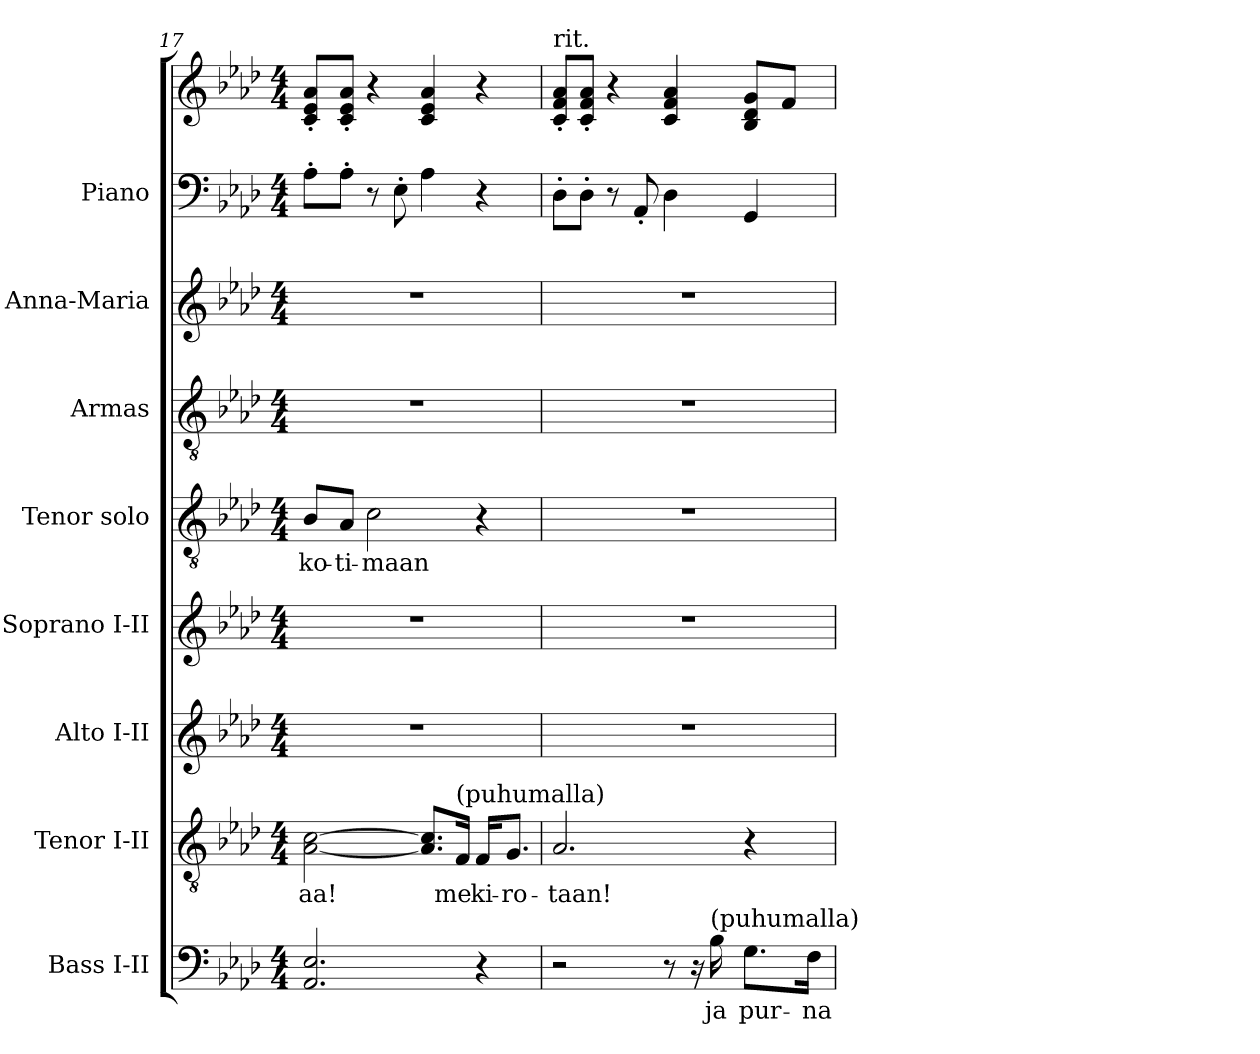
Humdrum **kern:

**kern	**text	**kern	**text	**kern	**kern	**kern	**text	**kern	**kern	**kern	**kern
*part8	*part8	*part7	*part7	*part6	*part5	*part4	*part4	*part3	*part2	*part1	*part1
*staff9	*staff9	*staff8	*staff8	*staff7	*staff6	*staff5	*staff5	*staff4	*staff3	*staff2	*staff1
*I"Bass I-II	*	*I"Tenor I-II	*	*I"Alto I-II	*I"Soprano I-II	*I"Tenor solo	*	*I"Armas	*I"Anna-Maria	*I"Piano	*
*I'B.	*	*I'T.	*	*I'A.	*I'S.	*I'T. Solo	*	*I'Armas	*I'A-M	*I'Pno.	*
*clefF4	*	*clefGv2	*	*clefG2	*clefG2	*clefGv2	*	*clefGv2	*clefG2	*clefF4	*clefG2
*	*	*ITrd7c12	*	*	*	*ITrd7c12	*	*ITrd7c12	*	*	*
*k[b-e-a-d-]	*	*k[b-e-a-d-]	*	*k[b-e-a-d-]	*k[b-e-a-d-]	*k[b-e-a-d-]	*	*k[b-e-a-d-]	*k[b-e-a-d-]	*k[b-e-a-d-]	*k[b-e-a-d-]
*A-:	*	*A-:	*	*A-:	*A-:	*A-:	*	*A-:	*A-:	*A-:	*A-:
*M4/4	*	*M4/4	*	*M4/4	*M4/4	*M4/4	*	*M4/4	*M4/4	*M4/4	*M4/4
=17	=17	=17	=17	=17	=17	=17	=17	=17	=17	=17	=17
!	!	!	!LO:LY:b:color=#000000	!	!	!	!	!	!	!	!
!	!	!	!	!	!	!	!LO:LY:b:color=#000000	!	!	!	!
2.AA-i/ 2.E-i	.	[<2AA-i\ [>2Ci	-aa!	1r	1r	8BB-i/L	ko-	1r	1r	8A-'i\L	8ci/' 8e-i' 8a-i'L
!	!	!	!	!	!	!	!LO:LY:b:color=#000000	!	!	!	!
.	.	.	.	.	.	8AA-i/J	-ti-	.	.	8A-'i\J	8ci/' 8e-i' 8a-i'J
!	!	!	!	!	!	!	!LO:LY:b:color=#000000	!	!	!	!
.	.	.	.	.	.	2Ci\	-maan	.	.	8r	4r
.	.	.	.	.	.	.	.	.	.	8E-'i\	.
.	.	8.AA-i/] 8.Ci]L	.	.	.	.	.	.	.	4A-i\	4ci/ 4e-i 4a-i
!	!	!LO:TX:a:t=(puhumalla)	!	!	!	!	!	!	!	!	!
!	!	!	!LO:LY:b:color=#000000	!	!	!	!	!	!	!	!
.	.	16FFi/Jk	me	.	.	.	.	.	.	.	.
!	!	!	!LO:LY:b:color=#000000	!	!	!	!	!	!	!	!
4r	.	16FFi/KL	ki-	.	.	4r	.	.	.	4r	4r
!	!	!	!LO:LY:b:color=#000000	!	!	!	!	!	!	!	!
.	.	8.GGi/J	-ro-	.	.	.	.	.	.	.	.
!!LO:PB:g=z
=18	=18	=18	=18	=18	=18	=18	=18	=18	=18	=18	=18
!	!	!	!	!	!	!	!	!	!	!	!LO:TX:t=rit.
!	!	!	!LO:LY:b:color=#000000	!	!	!	!	!	!	!	!
2r	.	2.AA-i/	-taan!	1r	1r	1r	.	1r	1r	8D-'i\L	8ci/' 8fi' 8a-i'L
.	.	.	.	.	.	.	.	.	.	8D-'i\J	8ci/' 8fi' 8a-i'J
.	.	.	.	.	.	.	.	.	.	8r	4r
.	.	.	.	.	.	.	.	.	.	8AA-'i/	.
8r	.	.	.	.	.	.	.	.	.	4D-i\	4ci/ 4fi 4a-i
16r	.	.	.	.	.	.	.	.	.	.	.
!LO:TX:a:t=(puhumalla)	!	!	!	!	!	!	!	!	!	!	!
!	!LO:LY:b:color=#000000	!	!	!	!	!	!	!	!	!	!
16B-i\	-ja	.	.	.	.	.	.	.	.	.	.
!	!LO:LY:b:color=#000000	!	!	!	!	!	!	!	!	!	!
8.Gi\L	pur-	4r	.	.	.	.	.	.	.	4GGi/	8B-i/ 8d-i 8giL
.	.	.	.	.	.	.	.	.	.	.	8fi/J
!	!LO:LY:b:color=#000000	!	!	!	!	!	!	!	!	!	!
16Fi\Jk	-na-	.	.	.	.	.	.	.	.	.	.
=	=	=	=	=	=	=	=	=	=	=	=
*-	*-	*-	*-	*-	*-	*-	*-	*-	*-	*-	*-
